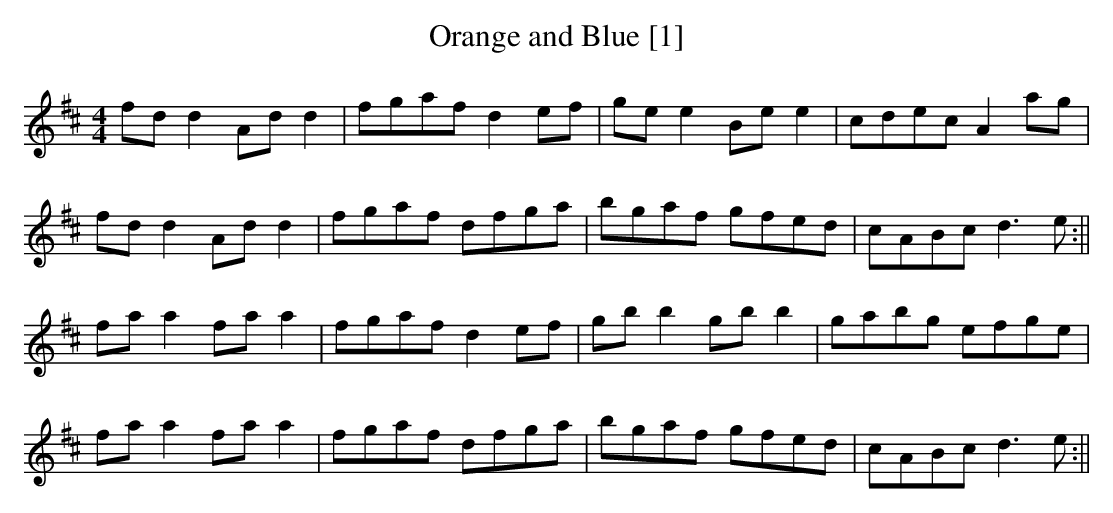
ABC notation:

X:1
T:Orange and Blue [1]
M:4/4
L:1/8
K:D
fdd2 Add2|fgaf d2ef|gee2 Bee2|cdec A2ag|
fdd2 Add2|fgaf dfga|bgaf gfed|cABc d3e:||
faa2 faa2|fgaf d2ef|gbb2gbb2|gabg efge|
faa2 faa2|fgaf dfga|bgaf gfed|cABc d3e:||
